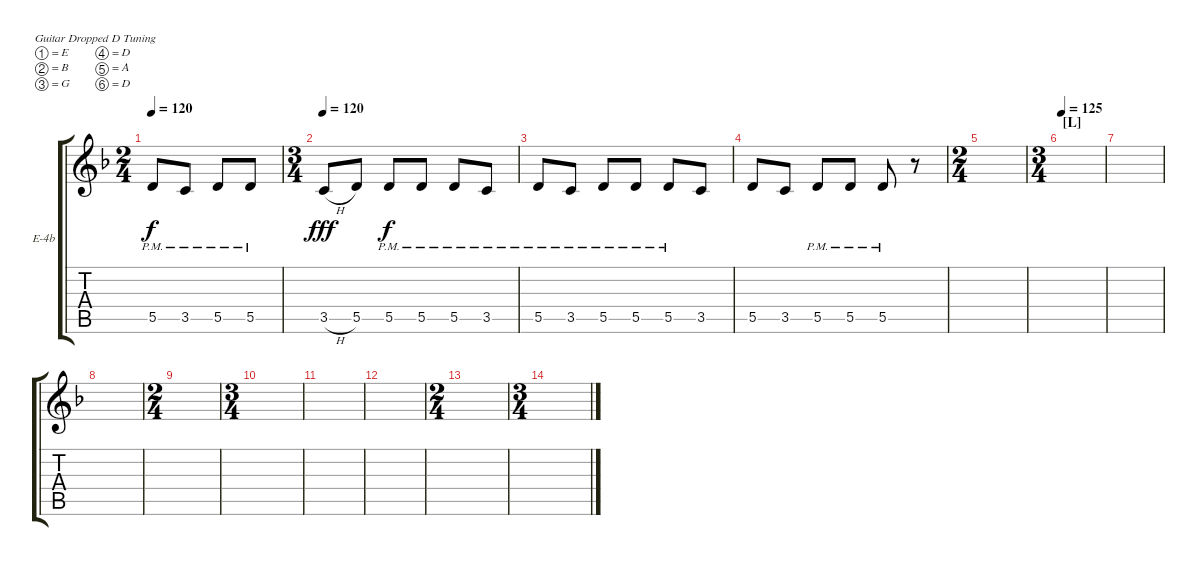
\defaultSystemsLayout 4
\bracketExtendMode groupsimilarinstruments
\firstSystemTrackNameOrientation horizontal
\otherSystemsTrackNameOrientation horizontal
\track ("Effect 4b" "E-4b") {instrument overdrivenguitar}
\staff {score tabs}
\tuning (E4 B3 G3 D3 A2 D2)
\ts (2 4)
\tempo 120
\clef g2
\scale
0.51004
\ks f
5.5{pm}.8{dy f} 3.5{pm}.8 5.5{pm}.8 5.5{pm}.8 |
\ts (3 4)
\tempo 120
\scale
0.51004 3.5{h}.8{dy fff} 5.5.8 5.5{pm}.8{dy f} 5.5{pm}.8 5.5{pm}.8 3.5{pm}.8 |
\scale
0.24498 5.5{pm}.8 3.5{pm}.8 5.5{pm}.8 5.5{pm}.8 5.5{pm}.8 3.5.8 |
\scale
0.24498 5.5.8 3.5.8 5.5{pm}.8 5.5{pm}.8 5.5{pm}.8 r.8 |
\ts (2 4)
|
\ts (3 4)
\section ("L" "")
\tempo 125
|
|
|
\ts (2 4)
|
\ts (3 4)
|
|
|
\ts (2 4)
|
\ts (3 4)
